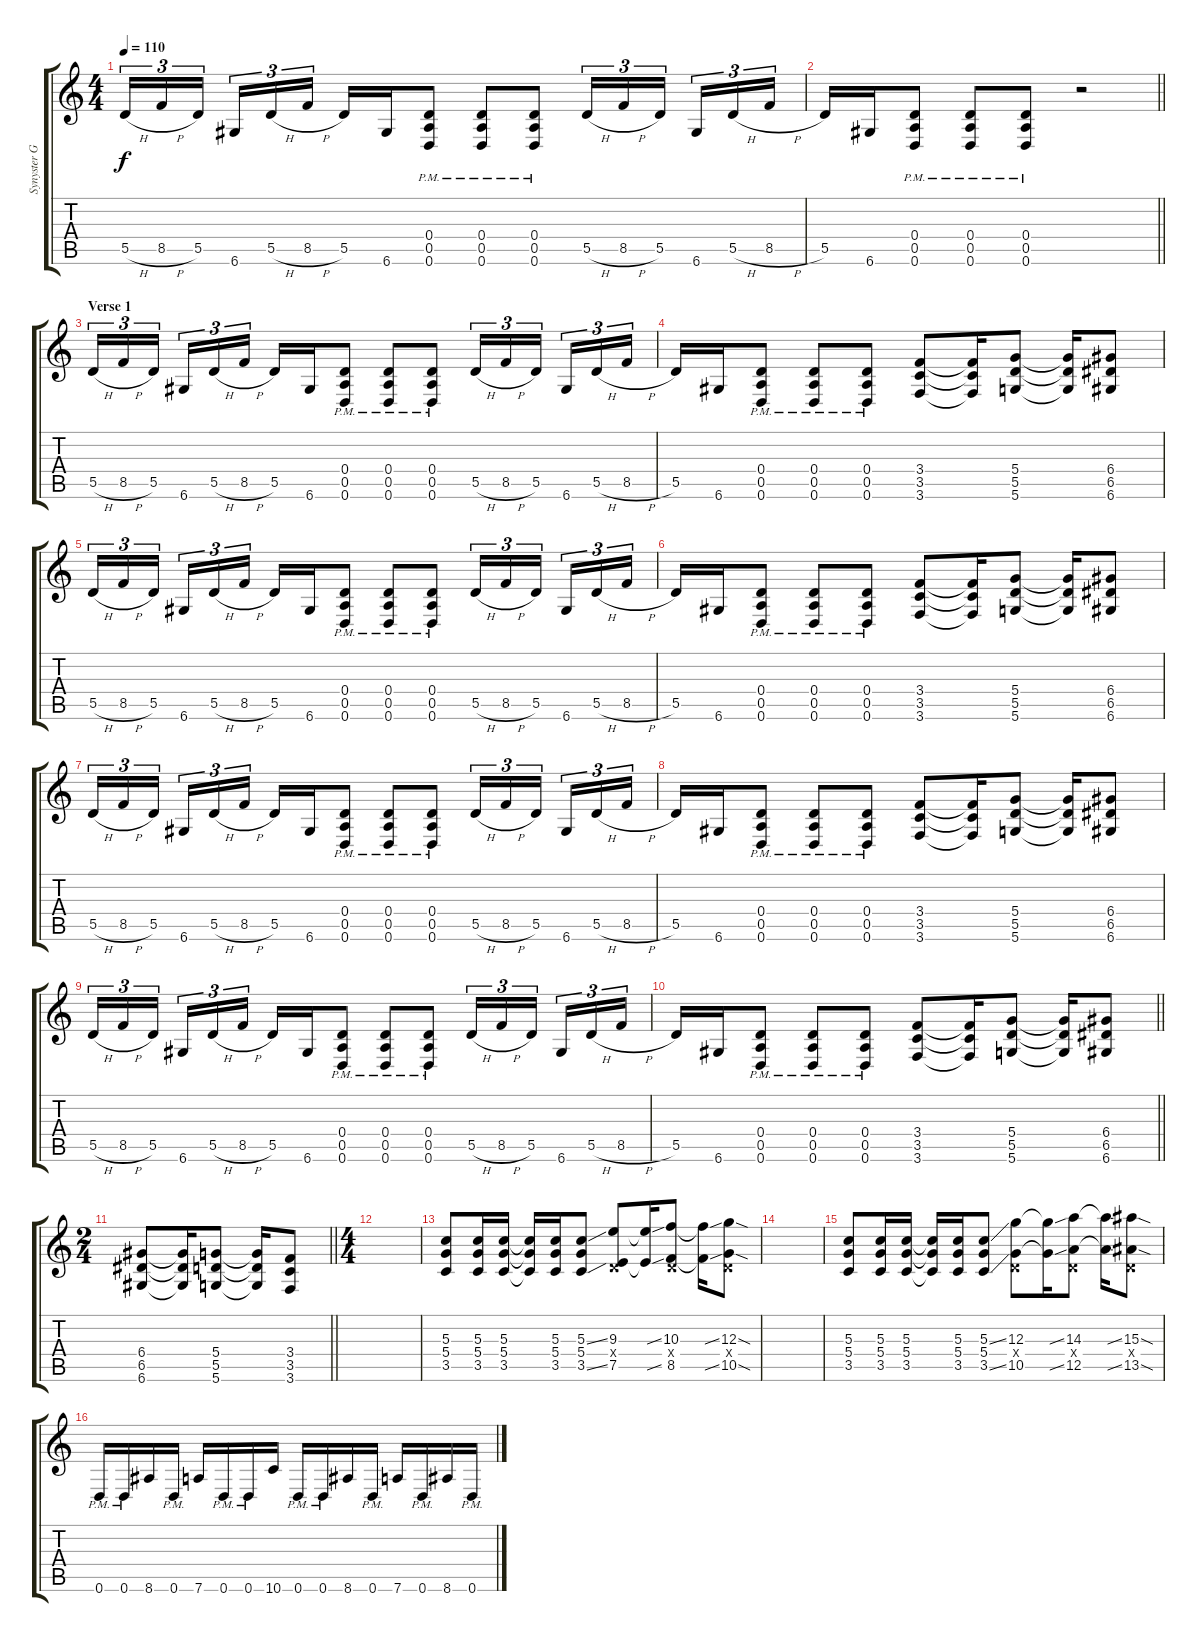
\track ("Synyster Gates" "Synyster G") {instrument distortionguitar}
\staff {score tabs}
\tuning (E4 B3 G3 D3 A2 D2) {hide}
\ts (4 4)
\tempo 110
\clef g2
\ks c
5.5{h}.16{tu (3 2) dy f} 8.5{h}.16{tu (3 2)} 5.5.16{tu (3 2) beam splitsecondary} 6.6.16{tu (3 2)} 5.5{h}.16{tu (3 2)} 8.5{h}.16{tu (3 2)} 5.5.16 6.6.16 (0.4{pm} 0.5{pm} 0.6{pm}).8 (0.4{pm} 0.5{pm} 0.6{pm}).8 (0.4{pm} 0.5{pm} 0.6{pm}).8 5.5{h}.16{tu (3 2)} 8.5{h}.16{tu (3 2)} 5.5.16{tu (3 2) beam splitsecondary} 6.6.16{tu (3 2)} 5.5{h}.16{tu (3 2)} 8.5{h}.16{tu (3 2)} |
\barLineRight lightlight
5.5.16 6.6.16 (0.4{pm} 0.5{pm} 0.6{pm}).8 (0.4{pm} 0.5{pm} 0.6{pm}).8 (0.4{pm} 0.5{pm} 0.6{pm}).8 r.2 |
\section ("" "Verse 1")
5.5{h}.16{tu (3 2)} 8.5{h}.16{tu (3 2)} 5.5.16{tu (3 2) beam splitsecondary} 6.6.16{tu (3 2)} 5.5{h}.16{tu (3 2)} 8.5{h}.16{tu (3 2)} 5.5.16 6.6.16 (0.4{pm} 0.5{pm} 0.6{pm}).8 (0.4{pm} 0.5{pm} 0.6{pm}).8 (0.4{pm} 0.5{pm} 0.6{pm}).8 5.5{h}.16{tu (3 2)} 8.5{h}.16{tu (3 2)} 5.5.16{tu (3 2) beam splitsecondary} 6.6.16{tu (3 2)} 5.5{h}.16{tu (3 2)} 8.5{h}.16{tu (3 2)} |
5.5.16 6.6.16 (0.4{pm} 0.5{pm} 0.6{pm}).8 (0.4{pm} 0.5{pm} 0.6{pm}).8 (0.4{pm} 0.5{pm} 0.6{pm}).8 (3.4 3.5 3.6).8 (3.4{t} 3.5{t} 3.6{t}).16 (5.4 5.5 5.6).8 (5.4{t} 5.5{t} 5.6{t}).16 (6.4 6.5 6.6).8 |
5.5{h}.16{tu (3 2)} 8.5{h}.16{tu (3 2)} 5.5.16{tu (3 2) beam splitsecondary} 6.6.16{tu (3 2)} 5.5{h}.16{tu (3 2)} 8.5{h}.16{tu (3 2)} 5.5.16 6.6.16 (0.4{pm} 0.5{pm} 0.6{pm}).8 (0.4{pm} 0.5{pm} 0.6{pm}).8 (0.4{pm} 0.5{pm} 0.6{pm}).8 5.5{h}.16{tu (3 2)} 8.5{h}.16{tu (3 2)} 5.5.16{tu (3 2) beam splitsecondary} 6.6.16{tu (3 2)} 5.5{h}.16{tu (3 2)} 8.5{h}.16{tu (3 2)} |
5.5.16 6.6.16 (0.4{pm} 0.5{pm} 0.6{pm}).8 (0.4{pm} 0.5{pm} 0.6{pm}).8 (0.4{pm} 0.5{pm} 0.6{pm}).8 (3.4 3.5 3.6).8 (3.4{t} 3.5{t} 3.6{t}).16 (5.4 5.5 5.6).8 (5.4{t} 5.5{t} 5.6{t}).16 (6.4 6.5 6.6).8 |
5.5{h}.16{tu (3 2)} 8.5{h}.16{tu (3 2)} 5.5.16{tu (3 2) beam splitsecondary} 6.6.16{tu (3 2)} 5.5{h}.16{tu (3 2)} 8.5{h}.16{tu (3 2)} 5.5.16 6.6.16 (0.4{pm} 0.5{pm} 0.6{pm}).8 (0.4{pm} 0.5{pm} 0.6{pm}).8 (0.4{pm} 0.5{pm} 0.6{pm}).8 5.5{h}.16{tu (3 2)} 8.5{h}.16{tu (3 2)} 5.5.16{tu (3 2) beam splitsecondary} 6.6.16{tu (3 2)} 5.5{h}.16{tu (3 2)} 8.5{h}.16{tu (3 2)} |
5.5.16 6.6.16 (0.4{pm} 0.5{pm} 0.6{pm}).8 (0.4{pm} 0.5{pm} 0.6{pm}).8 (0.4{pm} 0.5{pm} 0.6{pm}).8 (3.4 3.5 3.6).8 (3.4{t} 3.5{t} 3.6{t}).16 (5.4 5.5 5.6).8 (5.4{t} 5.5{t} 5.6{t}).16 (6.4 6.5 6.6).8 |
5.5{h}.16{tu (3 2)} 8.5{h}.16{tu (3 2)} 5.5.16{tu (3 2) beam splitsecondary} 6.6.16{tu (3 2)} 5.5{h}.16{tu (3 2)} 8.5{h}.16{tu (3 2)} 5.5.16 6.6.16 (0.4{pm} 0.5{pm} 0.6{pm}).8 (0.4{pm} 0.5{pm} 0.6{pm}).8 (0.4{pm} 0.5{pm} 0.6{pm}).8 5.5{h}.16{tu (3 2)} 8.5{h}.16{tu (3 2)} 5.5.16{tu (3 2) beam splitsecondary} 6.6.16{tu (3 2)} 5.5{h}.16{tu (3 2)} 8.5{h}.16{tu (3 2)} |
\barLineRight lightlight
5.5.16 6.6.16 (0.4{pm} 0.5{pm} 0.6{pm}).8 (0.4{pm} 0.5{pm} 0.6{pm}).8 (0.4{pm} 0.5{pm} 0.6{pm}).8 (3.4 3.5 3.6).8 (3.4{t} 3.5{t} 3.6{t}).16 (5.4 5.5 5.6).8 (5.4{t} 5.5{t} 5.6{t}).16 (6.4 6.5 6.6).8 |
\ts (2 4)
\barLineRight lightlight
(6.4 6.5 6.6).8 (6.4{t} 6.5{t} 6.6{t}).16 (5.4 5.5 5.6).8 (5.4{t} 5.5{t} 5.6{t}).16 (3.4 3.5 3.6).8 |
\ts (4 4)
|
(5.3 5.4 3.5).8 (5.3 5.4 3.5).16 (5.3 5.4 3.5).16 (5.3{t} 5.4{t} 3.5{t}).16 (5.3 5.4 3.5).16 (5.3{ss} 5.4 3.5{ss}).8 (9.3 0.4{x} 7.5).8 (9.3{ss t} 7.5{ss t}).16 (10.3 0.4{x} 8.5).8 (10.3{ss t} 8.5{ss t}).16 (12.3{sod} 0.4{x} 10.5{sod}).8 |
|
(5.3 5.4 3.5).8 (5.3 5.4 3.5).16 (5.3 5.4 3.5).16 (5.3{t} 5.4{t} 3.5{t}).16 (5.3 5.4 3.5).16 (5.3{ss} 5.4 3.5{ss}).8 (12.3 0.4{x} 10.5).8 (12.3{ss t} 10.5{ss t}).16 (14.3 0.4{x} 12.5).8 (14.3{ss t} 12.5{ss t}).16 (15.3{sod} 0.4{x} 13.5{sod}).8 |
0.6{pm}.16 0.6{pm}.16 8.6.16 0.6{pm}.16 7.6.16 0.6{pm}.16 0.6{pm}.16 10.6.16 0.6{pm}.16 0.6{pm}.16 8.6.16 0.6{pm}.16 7.6.16 0.6{pm}.16 8.6.16 0.6{pm}.16
